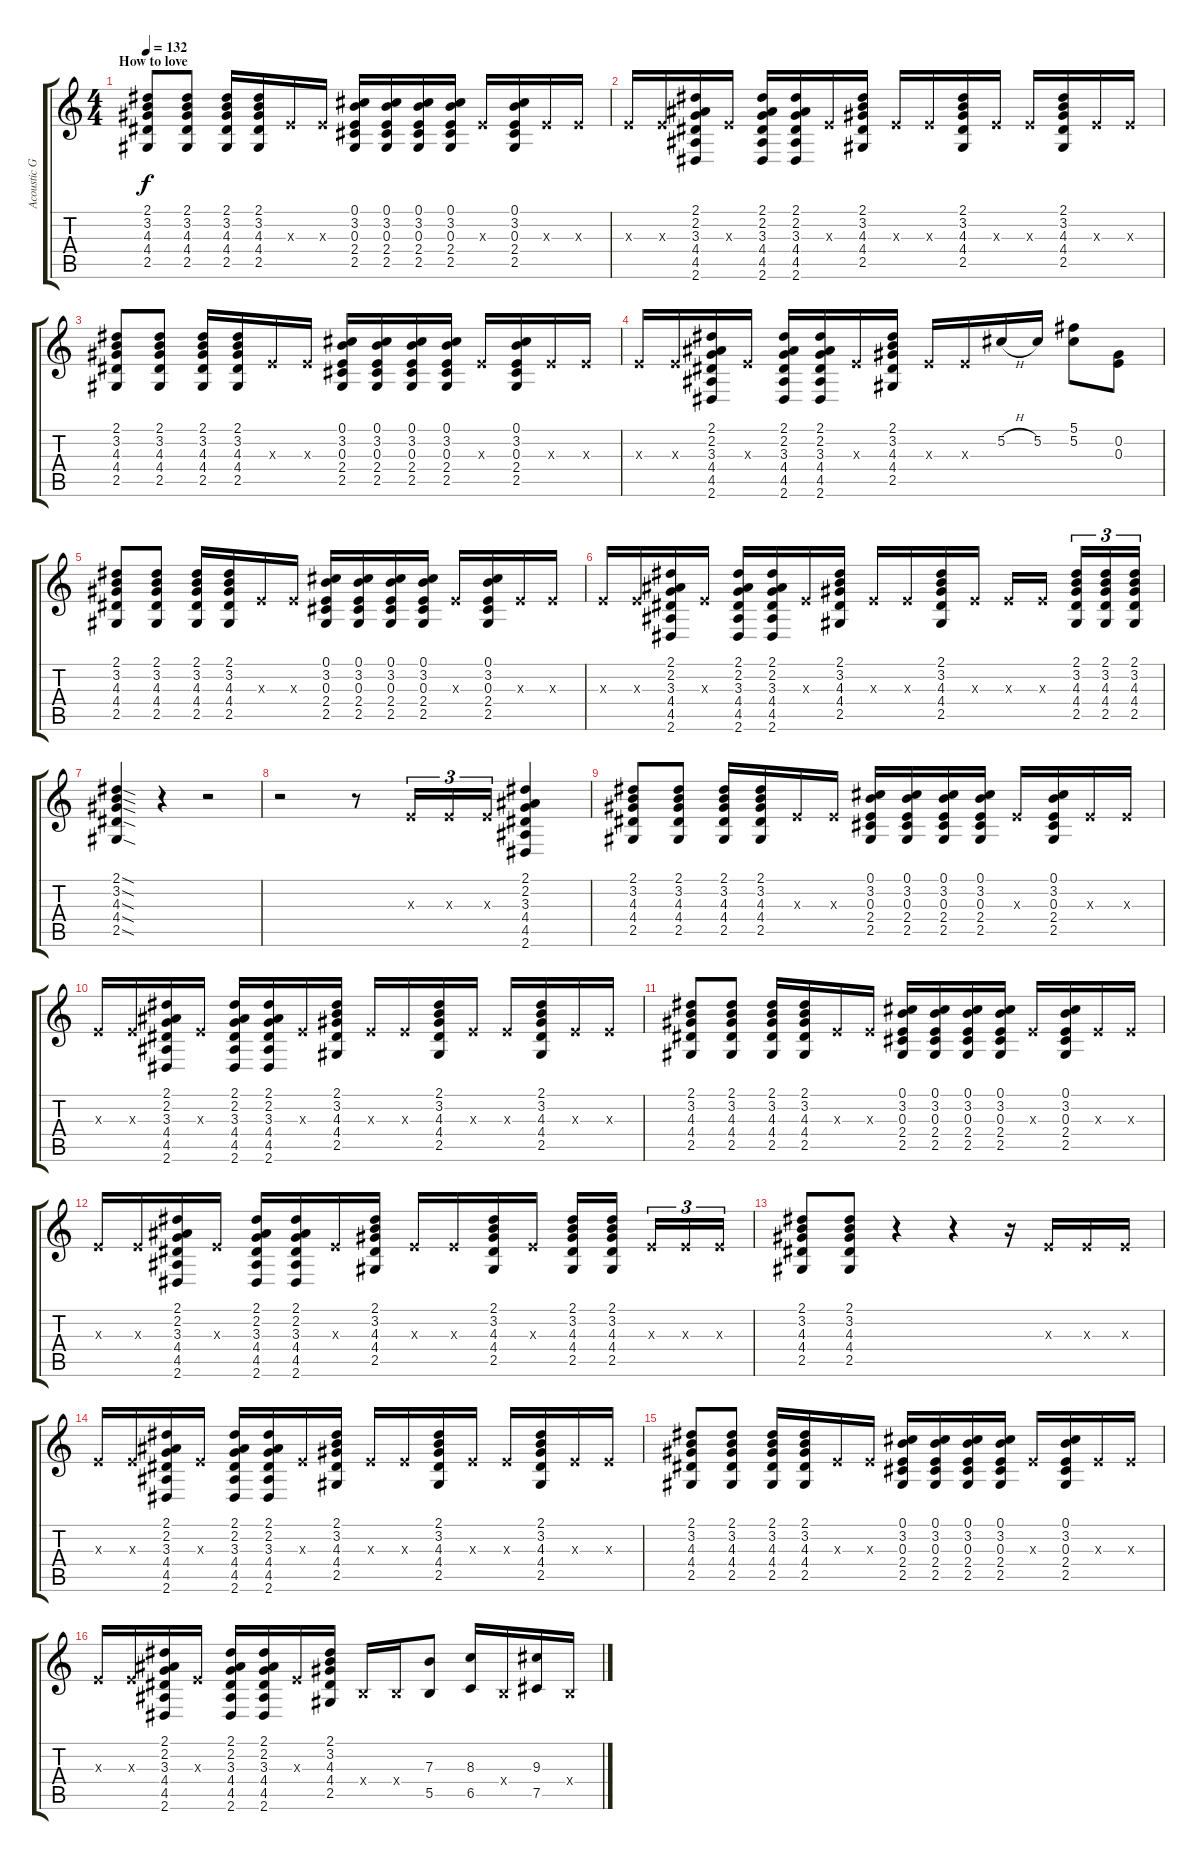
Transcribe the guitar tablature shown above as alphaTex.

\track ("Acoustic Guitar" "Acoustic G") {instrument acousticguitarsteel}
\staff {score tabs}
\tuning (Db4 Ab3 E3 B2 Gb2 Db2) {hide}
\ts (4 4)
\section ("" "How to love")
\tempo 132
\clef g2
\ks c
(2.1 3.2 4.3 4.4 2.5).8{dy f} (2.1 3.2 4.3 4.4 2.5).8 (2.1 3.2 4.3 4.4 2.5).16 (2.1 3.2 4.3 4.4 2.5).16 0.3{x}.16 0.3{x}.16 (0.1 3.2 0.3 2.4 2.5).16 (0.1 3.2 0.3 2.4 2.5).16 (0.1 3.2 0.3 2.4 2.5).16 (0.1 3.2 0.3 2.4 2.5).16 0.3{x}.16 (0.1 3.2 0.3 2.4 2.5).16 0.3{x}.16 0.3{x}.16 |
0.3{x}.16 0.3{x}.16 (2.1 2.2 3.3 4.4 4.5 2.6).16 0.3{x}.16 (2.1 2.2 3.3 4.4 4.5 2.6).16 (2.1 2.2 3.3 4.4 4.5 2.6).16 0.3{x}.16 (2.1 3.2 4.3 4.4 2.5).16 0.3{x}.16 0.3{x}.16 (2.1 3.2 4.3 4.4 2.5).16 0.3{x}.16 0.3{x}.16 (2.1 3.2 4.3 4.4 2.5).16 0.3{x}.16 0.3{x}.16 |
(2.1 3.2 4.3 4.4 2.5).8 (2.1 3.2 4.3 4.4 2.5).8 (2.1 3.2 4.3 4.4 2.5).16 (2.1 3.2 4.3 4.4 2.5).16 0.3{x}.16 0.3{x}.16 (0.1 3.2 0.3 2.4 2.5).16 (0.1 3.2 0.3 2.4 2.5).16 (0.1 3.2 0.3 2.4 2.5).16 (0.1 3.2 0.3 2.4 2.5).16 0.3{x}.16 (0.1 3.2 0.3 2.4 2.5).16 0.3{x}.16 0.3{x}.16 |
0.3{x}.16 0.3{x}.16 (2.1 2.2 3.3 4.4 4.5 2.6).16 0.3{x}.16 (2.1 2.2 3.3 4.4 4.5 2.6).16 (2.1 2.2 3.3 4.4 4.5 2.6).16 0.3{x}.16 (2.1 3.2 4.3 4.4 2.5).16 0.3{x}.16 0.3{x}.16 5.2{h}.16 5.2.16 (5.1 5.2).8 (0.2 0.3).8 |
(2.1 3.2 4.3 4.4 2.5).8 (2.1 3.2 4.3 4.4 2.5).8 (2.1 3.2 4.3 4.4 2.5).16 (2.1 3.2 4.3 4.4 2.5).16 0.3{x}.16 0.3{x}.16 (0.1 3.2 0.3 2.4 2.5).16 (0.1 3.2 0.3 2.4 2.5).16 (0.1 3.2 0.3 2.4 2.5).16 (0.1 3.2 0.3 2.4 2.5).16 0.3{x}.16 (0.1 3.2 0.3 2.4 2.5).16 0.3{x}.16 0.3{x}.16 |
0.3{x}.16 0.3{x}.16 (2.1 2.2 3.3 4.4 4.5 2.6).16 0.3{x}.16 (2.1 2.2 3.3 4.4 4.5 2.6).16 (2.1 2.2 3.3 4.4 4.5 2.6).16 0.3{x}.16 (2.1 3.2 4.3 4.4 2.5).16 0.3{x}.16 0.3{x}.16 (2.1 3.2 4.3 4.4 2.5).16 0.3{x}.16 0.3{x}.16 0.3{x}.16{beam splitsecondary} (2.1 3.2 4.3 4.4 2.5).16{tu (3 2)} (2.1 3.2 4.3 4.4 2.5).16{tu (3 2)} (2.1 3.2 4.3 4.4 2.5).16{tu (3 2)} |
(2.1{sod} 3.2{sod} 4.3{sod} 4.4{sod} 2.5{sod}).4 r.4 r.2 |
r.2 r.8 0.3{x}.16{tu (3 2)} 0.3{x}.16{tu (3 2)} 0.3{x}.16{tu (3 2)} (2.1 2.2 3.3 4.4 4.5 2.6).4 |
(2.1 3.2 4.3 4.4 2.5).8 (2.1 3.2 4.3 4.4 2.5).8 (2.1 3.2 4.3 4.4 2.5).16 (2.1 3.2 4.3 4.4 2.5).16 0.3{x}.16 0.3{x}.16 (0.1 3.2 0.3 2.4 2.5).16 (0.1 3.2 0.3 2.4 2.5).16 (0.1 3.2 0.3 2.4 2.5).16 (0.1 3.2 0.3 2.4 2.5).16 0.3{x}.16 (0.1 3.2 0.3 2.4 2.5).16 0.3{x}.16 0.3{x}.16 |
0.3{x}.16 0.3{x}.16 (2.1 2.2 3.3 4.4 4.5 2.6).16 0.3{x}.16 (2.1 2.2 3.3 4.4 4.5 2.6).16 (2.1 2.2 3.3 4.4 4.5 2.6).16 0.3{x}.16 (2.1 3.2 4.3 4.4 2.5).16 0.3{x}.16 0.3{x}.16 (2.1 3.2 4.3 4.4 2.5).16 0.3{x}.16 0.3{x}.16 (2.1 3.2 4.3 4.4 2.5).16 0.3{x}.16 0.3{x}.16 |
(2.1 3.2 4.3 4.4 2.5).8 (2.1 3.2 4.3 4.4 2.5).8 (2.1 3.2 4.3 4.4 2.5).16 (2.1 3.2 4.3 4.4 2.5).16 0.3{x}.16 0.3{x}.16 (0.1 3.2 0.3 2.4 2.5).16 (0.1 3.2 0.3 2.4 2.5).16 (0.1 3.2 0.3 2.4 2.5).16 (0.1 3.2 0.3 2.4 2.5).16 0.3{x}.16 (0.1 3.2 0.3 2.4 2.5).16 0.3{x}.16 0.3{x}.16 |
0.3{x}.16 0.3{x}.16 (2.1 2.2 3.3 4.4 4.5 2.6).16 0.3{x}.16 (2.1 2.2 3.3 4.4 4.5 2.6).16 (2.1 2.2 3.3 4.4 4.5 2.6).16 0.3{x}.16 (2.1 3.2 4.3 4.4 2.5).16 0.3{x}.16 0.3{x}.16 (2.1 3.2 4.3 4.4 2.5).16 0.3{x}.16 (2.1 3.2 4.3 4.4 2.5).16 (2.1 3.2 4.3 4.4 2.5).16{beam splitsecondary} 0.3{x}.16{tu (3 2)} 0.3{x}.16{tu (3 2)} 0.3{x}.16{tu (3 2)} |
(2.1 3.2 4.3 4.4 2.5).8 (2.1 3.2 4.3 4.4 2.5).8 r.4 r.4 r.16 0.3{x}.16 0.3{x}.16 0.3{x}.16 |
0.3{x}.16 0.3{x}.16 (2.1 2.2 3.3 4.4 4.5 2.6).16 0.3{x}.16 (2.1 2.2 3.3 4.4 4.5 2.6).16 (2.1 2.2 3.3 4.4 4.5 2.6).16 0.3{x}.16 (2.1 3.2 4.3 4.4 2.5).16 0.3{x}.16 0.3{x}.16 (2.1 3.2 4.3 4.4 2.5).16 0.3{x}.16 0.3{x}.16 (2.1 3.2 4.3 4.4 2.5).16 0.3{x}.16 0.3{x}.16 |
(2.1 3.2 4.3 4.4 2.5).8 (2.1 3.2 4.3 4.4 2.5).8 (2.1 3.2 4.3 4.4 2.5).16 (2.1 3.2 4.3 4.4 2.5).16 0.3{x}.16 0.3{x}.16 (0.1 3.2 0.3 2.4 2.5).16 (0.1 3.2 0.3 2.4 2.5).16 (0.1 3.2 0.3 2.4 2.5).16 (0.1 3.2 0.3 2.4 2.5).16 0.3{x}.16 (0.1 3.2 0.3 2.4 2.5).16 0.3{x}.16 0.3{x}.16 |
0.3{x}.16 0.3{x}.16 (2.1 2.2 3.3 4.4 4.5 2.6).16 0.3{x}.16 (2.1 2.2 3.3 4.4 4.5 2.6).16 (2.1 2.2 3.3 4.4 4.5 2.6).16 0.3{x}.16 (2.1 3.2 4.3 4.4 2.5).16 0.4{x}.16 0.4{x}.16 (7.3 5.5).8 (8.3 6.5).16 0.4{x}.16 (9.3 7.5).16 0.4{x}.16
